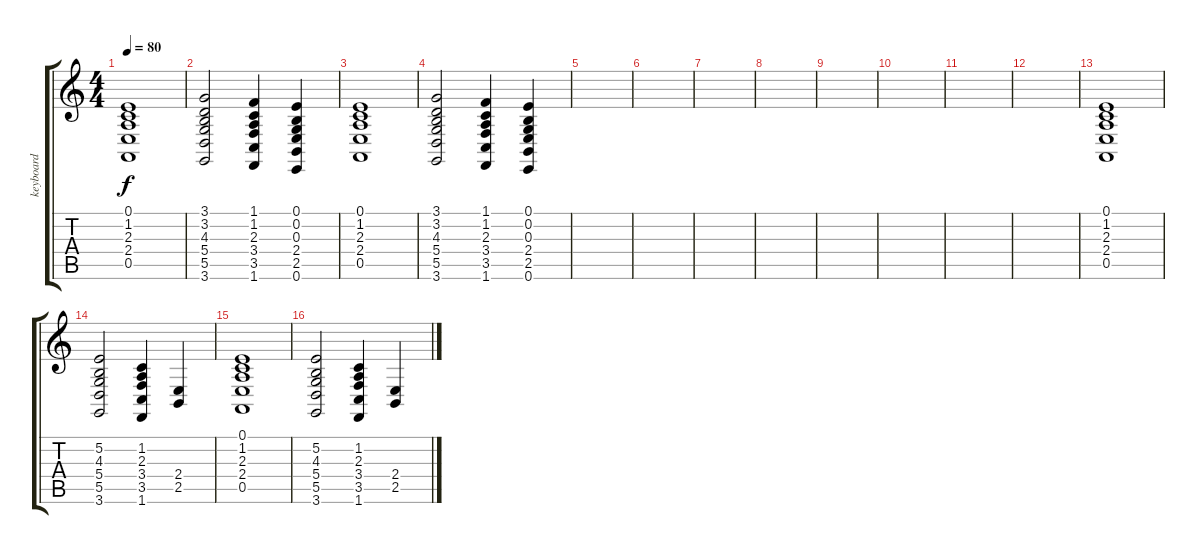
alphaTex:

\track ("keyboard" "keyboard") {instrument electricpiano2}
\staff {score tabs}
\tuning (E4 B3 G3 D3 A2 E2) {hide}
\ts (4 4)
\tempo 80
\clef g2
\ks c
(0.1 1.2 2.3 2.4 0.5).1{dy f instrument electricpiano2} |
(3.1 3.2 4.3 5.4 5.5 3.6).2 (1.1 1.2 2.3 3.4 3.5 1.6).4 (0.1 0.2 0.3 2.4 2.5 0.6).4 |
(0.1 1.2 2.3 2.4 0.5).1 |
(3.1 3.2 4.3 5.4 5.5 3.6).2 (1.1 1.2 2.3 3.4 3.5 1.6).4 (0.1 0.2 0.3 2.4 2.5 0.6).4 |
|
|
|
|
|
|
|
|
(0.1 1.2 2.3 2.4 0.5).1 |
(5.2 4.3 5.4 5.5 3.6).2 (1.2 2.3 3.4 3.5 1.6).4 (2.4 2.5).4 |
(0.1 1.2 2.3 2.4 0.5).1 |
(5.2 4.3 5.4 5.5 3.6).2 (1.2 2.3 3.4 3.5 1.6).4 (2.4 2.5).4
